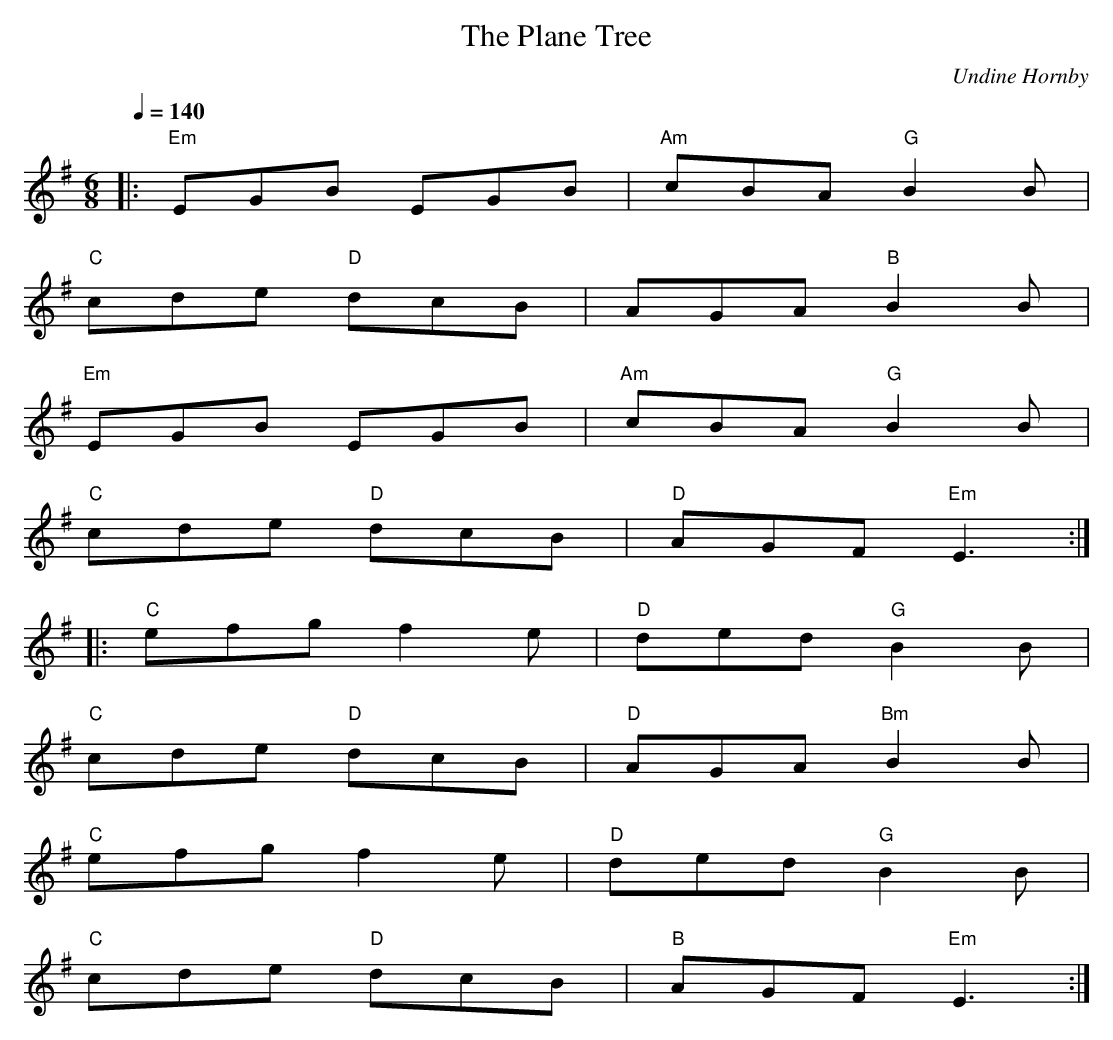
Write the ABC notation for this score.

X:1
T:The Plane Tree
C:Undine Hornby
M:6/8
L:1/8
Q:1/4=140
K:Em
|:"Em"EGB EGB|"Am"cBA "G"B2B|
"C"cde "D"dcB|AGA "B"B2B|
"Em"EGB EGB|"Am"cBA "G"B2B|
"C"cde "D"dcB|"D"AGF "Em"E3:|
|:"C"efg f2e|"D"ded "G"B2B|
"C"cde "D"dcB|"D"AGA "Bm"B2B|
"C"efg f2e|"D"ded "G"B2B|
"C"cde "D"dcB|"B"AGF "Em"E3:|]
